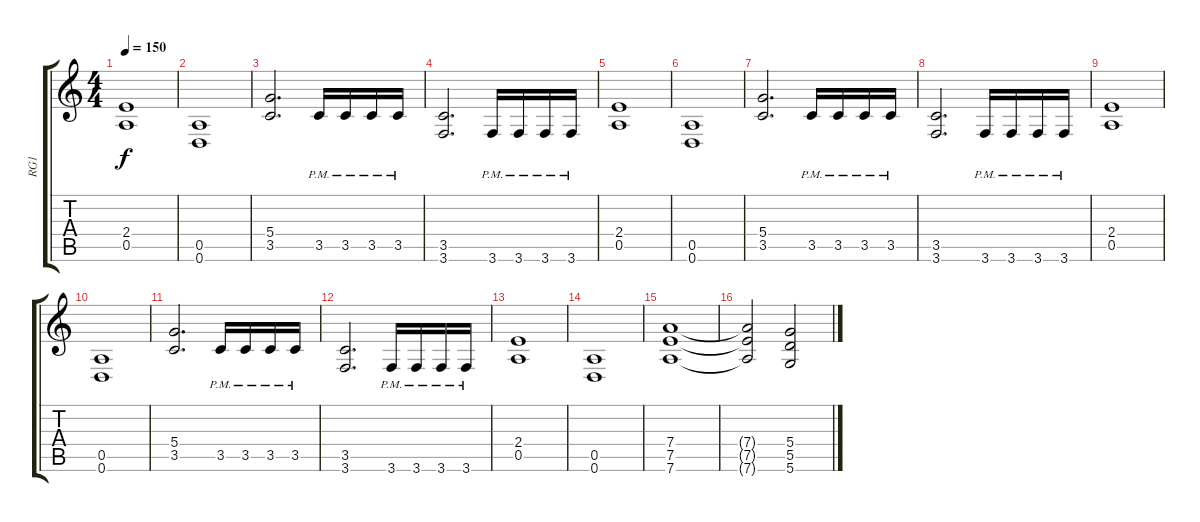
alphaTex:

\track ("RG1" "RG1") {instrument distortionguitar}
\staff {score tabs}
\tuning (E4 B3 G3 D3 A2 D2) {hide}
\ts (4 4)
\tempo 150
\clef g2
\ks c
(2.4 0.5).1{dy f} |
(0.5 0.6).1 |
(5.4 3.5).2{d} 3.5{pm}.16 3.5{pm}.16 3.5{pm}.16 3.5{pm}.16 |
(3.5 3.6).2{d} 3.6{pm}.16 3.6{pm}.16 3.6{pm}.16 3.6{pm}.16 |
(2.4 0.5).1 |
(0.5 0.6).1 |
(5.4 3.5).2{d} 3.5{pm}.16 3.5{pm}.16 3.5{pm}.16 3.5{pm}.16 |
(3.5 3.6).2{d} 3.6{pm}.16 3.6{pm}.16 3.6{pm}.16 3.6{pm}.16 |
(2.4 0.5).1 |
(0.5 0.6).1 |
(5.4 3.5).2{d} 3.5{pm}.16 3.5{pm}.16 3.5{pm}.16 3.5{pm}.16 |
(3.5 3.6).2{d} 3.6{pm}.16 3.6{pm}.16 3.6{pm}.16 3.6{pm}.16 |
(2.4 0.5).1 |
(0.5 0.6).1 |
(7.4 7.5 7.6).1 |
(7.4{t} 7.5{t} 7.6{t}).2 (5.4 5.5 5.6).2
